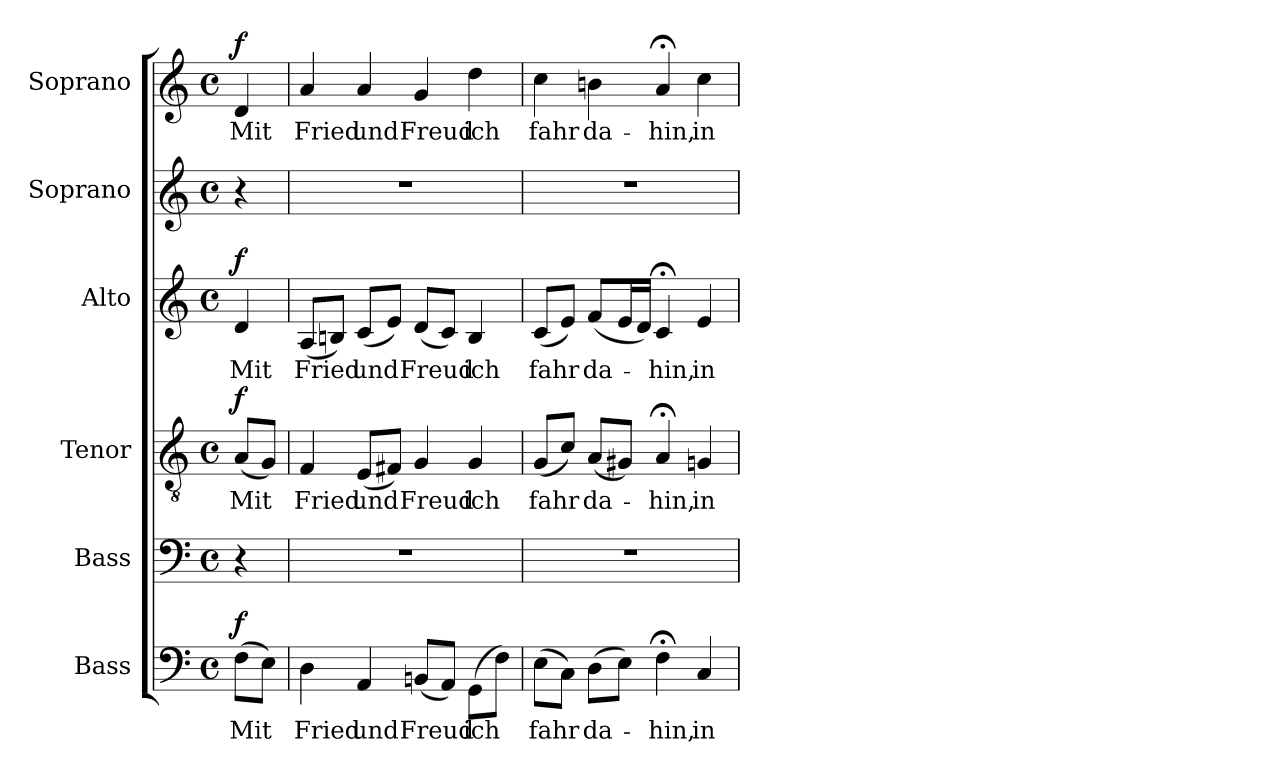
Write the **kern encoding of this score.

**kern	**text	**dynam	**kern	**kern	**text	**dynam	**kern	**text	**dynam	**kern	**kern	**text	**dynam
*part6	*part6	*part6	*part5	*part4	*part4	*part4	*part3	*part3	*part3	*part2	*part1	*part1	*part1
*staff6	*staff6	*staff6	*staff5	*staff4	*staff4	*staff4	*staff3	*staff3	*staff3	*staff2	*staff1	*staff1	*staff1
*I"Bass	*	*	*I"Bass	*I"Tenor	*	*	*I"Alto	*	*	*I"Soprano	*I"Soprano	*	*
*I'B.	*	*	*I'B.	*I'T.	*	*	*I'A.	*	*	*I'S.	*I'S.	*	*
!!LO:PB:g=z
*clefF4	*	*	*clefF4	*clefGv2	*	*	*clefG2	*	*	*clefG2	*clefG2	*	*
*	*	*	*	*ITrd7c12	*	*	*	*	*	*	*	*	*
*k[]	*	*	*k[]	*k[]	*	*	*k[]	*	*	*k[]	*k[]	*	*
*C:	*	*	*C:	*C:	*	*	*C:	*	*	*C:	*C:	*	*
*M4/4	*	*	*M4/4	*M4/4	*	*	*M4/4	*	*	*M4/4	*M4/4	*	*
*met(c)	*	*	*met(c)	*met(c)	*	*	*met(c)	*	*	*met(c)	*met(c)	*	*
*MM52	*	*	*MM52	*MM52	*	*	*MM52	*	*	*MM52	*MM52	*	*
=	=	=	=	=	=	=	=	=	=	=	=	=	=
!	!LO:LY:b:color=#000000	!	!	!	!	!	!	!	!	!	!	!	!
!	!	!	!	!	!LO:LY:b:color=#000000	!	!	!	!	!	!	!	!
!	!	!	!	!	!	!	!	!LO:LY:b:color=#000000	!	!	!	!	!
!	!	!	!	!	!	!	!	!	!	!	!	!LO:LY:b:color=#000000	!
(8Fi\L	Mit	f	4r	(8AAi/L	Mit	f	4di/	Mit	f	4r	4di/	Mit	f
8Ei\J)	.	.	.	8GGi/J)	.	.	.	.	.	.	.	.	.
=1	=1	=1	=1	=1	=1	=1	=1	=1	=1	=1	=1	=1	=1
!	!LO:LY:b:color=#000000	!	!	!	!	!	!	!	!	!	!	!	!
!	!	!	!	!	!LO:LY:b:color=#000000	!	!	!	!	!	!	!	!
!	!	!	!	!	!	!	!	!LO:LY:b:color=#000000	!	!	!	!	!
!	!	!	!	!	!	!	!	!	!	!	!	!LO:LY:b:color=#000000	!
4Di\	Fried	.	1r	4FFi/	Fried	.	(8Ai/L	Fried	.	1r	4ai/	Fried	.
.	.	.	.	.	.	.	8Bni/J)	.	.	.	.	.	.
!	!LO:LY:b:color=#000000	!	!	!	!	!	!	!	!	!	!	!	!
!	!	!	!	!	!LO:LY:b:color=#000000	!	!	!	!	!	!	!	!
!	!	!	!	!	!	!	!	!LO:LY:b:color=#000000	!	!	!	!	!
!	!	!	!	!	!	!	!	!	!	!	!	!LO:LY:b:color=#000000	!
4AAi/	und	.	.	(8EEi/L	und	.	(8ci/L	und	.	.	4ai/	und	.
.	.	.	.	8FF#Xi/J)	.	.	8ei/J)	.	.	.	.	.	.
!	!LO:LY:b:color=#000000	!	!	!	!	!	!	!	!	!	!	!	!
!	!	!	!	!	!LO:LY:b:color=#000000	!	!	!	!	!	!	!	!
!	!	!	!	!	!	!	!	!LO:LY:b:color=#000000	!	!	!	!	!
!	!	!	!	!	!	!	!	!	!	!	!	!LO:LY:b:color=#000000	!
(8BBni/L	Freud	.	.	4GGi/	Freud	.	(8di/L	Freud	.	.	4gi/	Freud	.
8AAi/J)	.	.	.	.	.	.	8ci/J)	.	.	.	.	.	.
!	!LO:LY:b:color=#000000	!	!	!	!	!	!	!	!	!	!	!	!
!	!	!	!	!	!LO:LY:b:color=#000000	!	!	!	!	!	!	!	!
!	!	!	!	!	!	!	!	!LO:LY:b:color=#000000	!	!	!	!	!
!	!	!	!	!	!	!	!	!	!	!	!	!LO:LY:b:color=#000000	!
(8GGi\L	ich	.	.	4GGi/	ich	.	4Bi/	ich	.	.	4ddi\	ich	.
8Fi\J)	.	.	.	.	.	.	.	.	.	.	.	.	.
=2	=2	=2	=2	=2	=2	=2	=2	=2	=2	=2	=2	=2	=2
!	!LO:LY:b:color=#000000	!	!	!	!	!	!	!	!	!	!	!	!
!	!	!	!	!	!LO:LY:b:color=#000000	!	!	!	!	!	!	!	!
!	!	!	!	!	!	!	!	!LO:LY:b:color=#000000	!	!	!	!	!
!	!	!	!	!	!	!	!	!	!	!	!	!LO:LY:b:color=#000000	!
(8Ei\L	fahr	.	1r	(8GGi/L	fahr	.	(8ci/L	fahr	.	1r	4cci\	fahr	.
8Ci\J)	.	.	.	8Ci/J)	.	.	8ei/J)	.	.	.	.	.	.
!	!LO:LY:b:color=#000000	!	!	!	!	!	!	!	!	!	!	!	!
!	!	!	!	!	!LO:LY:b:color=#000000	!	!	!	!	!	!	!	!
!	!	!	!	!	!	!	!	!LO:LY:b:color=#000000	!	!	!	!	!
!	!	!	!	!	!	!	!	!	!	!	!	!LO:LY:b:color=#000000	!
(8Di\L	da-	.	.	(8AAi/L	da-	.	(8fi/L	da-	.	.	4bni\	da-	.
8Ei\J)	.	.	.	8GG#Xi/J)	.	.	16ei/L	.	.	.	.	.	.
.	.	.	.	.	.	.	16di/JJ)	.	.	.	.	.	.
!	!LO:LY:b:color=#000000	!	!	!	!	!	!	!	!	!	!	!	!
!	!	!	!	!	!LO:LY:b:color=#000000	!	!	!	!	!	!	!	!
!	!	!	!	!	!	!	!	!LO:LY:b:color=#000000	!	!	!	!	!
!	!	!	!	!	!	!	!	!	!	!	!	!LO:LY:b:color=#000000	!
4F;i\	-hin,	.	.	4AA;i/	-hin,	.	4c;i/	-hin,	.	.	4a;i/	-hin,	.
!	!LO:LY:b:color=#000000	!	!	!	!	!	!	!	!	!	!	!	!
!	!	!	!	!	!LO:LY:b:color=#000000	!	!	!	!	!	!	!	!
!	!	!	!	!	!	!	!	!LO:LY:b:color=#000000	!	!	!	!	!
!	!	!	!	!	!	!	!	!	!	!	!	!LO:LY:b:color=#000000	!
4Ci/	in	.	.	4GGni/	in	.	4ei/	in	.	.	4cci\	in	.
=	=	=	=	=	=	=	=	=	=	=	=	=	=
*-	*-	*-	*-	*-	*-	*-	*-	*-	*-	*-	*-	*-	*-
